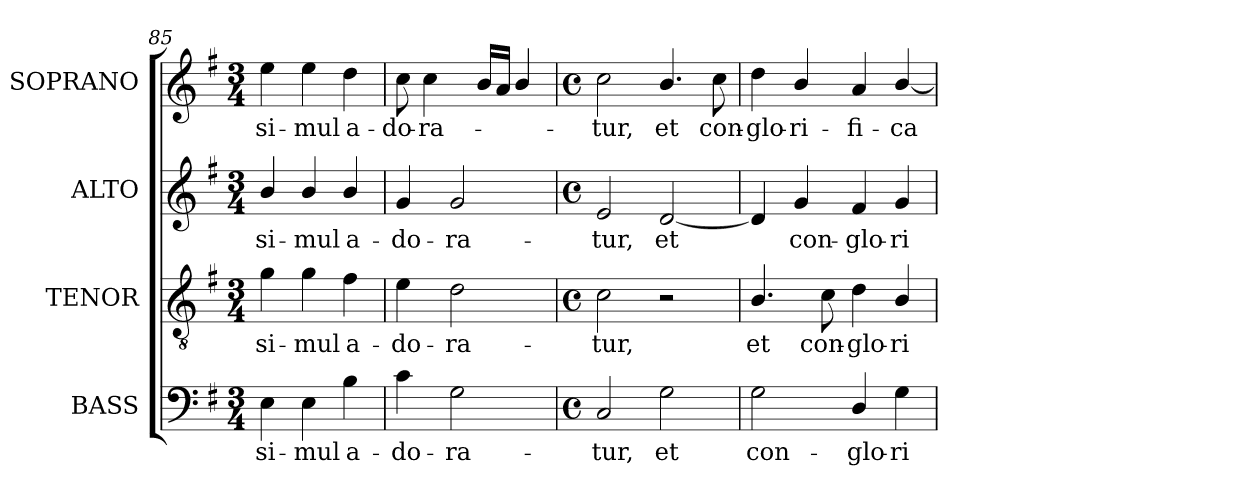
**kern	**text	**kern	**text	**kern	**text	**kern	**text
*part4	*part4	*part3	*part3	*part2	*part2	*part1	*part1
*staff4	*staff4	*staff3	*staff3	*staff2	*staff2	*staff1	*staff1
*I"BASS	*	*I"TENOR	*	*I"ALTO	*	*I"SOPRANO	*
*I'B.	*	*I'T.	*	*I'A.	*	*I'S.	*
!!LO:PB:g=z
*clefF4	*	*clefGv2	*	*clefG2	*	*clefG2	*
*	*	*ITrd7c12	*	*	*	*	*
*k[f#]	*	*k[f#]	*	*k[f#]	*	*k[f#]	*
*G:	*	*G:	*	*G:	*	*G:	*
*M3/4	*	*M3/4	*	*M3/4	*	*M3/4	*
=85	=85	=85	=85	=85	=85	=85	=85
!	!LO:LY:b:color=#000000	!	!	!	!	!	!
!	!	!	!LO:LY:b:color=#000000	!	!	!	!
!	!	!	!	!	!LO:LY:b:color=#000000	!	!
!	!	!	!	!	!	!	!LO:LY:b:color=#000000
4Ei\	si-	4Gi\	si-	4bi/	si-	4eei\	si-
!	!LO:LY:b:color=#000000	!	!	!	!	!	!
!	!	!	!LO:LY:b:color=#000000	!	!	!	!
!	!	!	!	!	!LO:LY:b:color=#000000	!	!
!	!	!	!	!	!	!	!LO:LY:b:color=#000000
4Ei\	-mul	4Gi\	-mul	4bi/	-mul	4eei\	-mul
!	!LO:LY:b:color=#000000	!	!	!	!	!	!
!	!	!	!LO:LY:b:color=#000000	!	!	!	!
!	!	!	!	!	!LO:LY:b:color=#000000	!	!
!	!	!	!	!	!	!	!LO:LY:b:color=#000000
4Bi\	a-	4F#i\	a-	4bi/	a-	4ddi\	a-
=86	=86	=86	=86	=86	=86	=86	=86
!	!LO:LY:b:color=#000000	!	!	!	!	!	!
!	!	!	!LO:LY:b:color=#000000	!	!	!	!
!	!	!	!	!	!LO:LY:b:color=#000000	!	!
!	!	!	!	!	!	!	!LO:LY:b:color=#000000
4ci\	-do-	4Ei\	-do-	4gi/	-do-	8cci\	-do-
!	!	!	!	!	!	!	!LO:LY:b:color=#000000
.	.	.	.	.	.	4cci\	-ra-
!	!LO:LY:b:color=#000000	!	!	!	!	!	!
!	!	!	!LO:LY:b:color=#000000	!	!	!	!
!	!	!	!	!	!LO:LY:b:color=#000000	!	!
2Gi\	-ra-	2Di\	-ra-	2gi/	-ra-	.	.
.	.	.	.	.	.	16bi/LL	.
.	.	.	.	.	.	16ai/JJ	.
.	.	.	.	.	.	4bi/	.
=87	=87	=87	=87	=87	=87	=87	=87
*M4/4	*	*M4/4	*	*M4/4	*	*M4/4	*
*met(c)	*	*met(c)	*	*met(c)	*	*met(c)	*
!	!LO:LY:b:color=#000000	!	!	!	!	!	!
!	!	!	!LO:LY:b:color=#000000	!	!	!	!
!	!	!	!	!	!LO:LY:b:color=#000000	!	!
!	!	!	!	!	!	!	!LO:LY:b:color=#000000
2Ci/	-tur,	2Ci\	-tur,	2ei/	-tur,	2cci\	-tur,
!	!LO:LY:b:color=#000000	!	!	!	!	!	!
!	!	!	!	!	!LO:LY:b:color=#000000	!	!
!	!	!	!	!	!	!	!LO:LY:b:color=#000000
2Gi\	et	2r	.	[2di/	et	4.bi/	et
!	!	!	!	!	!	!	!LO:LY:b:color=#000000
.	.	.	.	.	.	8cci\	con-
=88	=88	=88	=88	=88	=88	=88	=88
!	!LO:LY:b:color=#000000	!	!	!	!	!	!
!	!	!	!LO:LY:b:color=#000000	!	!	!	!
!	!	!	!	!	!	!	!LO:LY:b:color=#000000
2Gi\	con-	4.BBi/	et	4di/]	.	4ddi\	-glo-
!	!	!	!	!	!LO:LY:b:color=#000000	!	!
!	!	!	!	!	!	!	!LO:LY:b:color=#000000
.	.	.	.	4gi/	con-	4bi/	-ri-
!	!	!	!LO:LY:b:color=#000000	!	!	!	!
.	.	8Ci\	con-	.	.	.	.
!	!LO:LY:b:color=#000000	!	!	!	!	!	!
!	!	!	!LO:LY:b:color=#000000	!	!	!	!
!	!	!	!	!	!LO:LY:b:color=#000000	!	!
!	!	!	!	!	!	!	!LO:LY:b:color=#000000
4Di/	-glo-	4Di\	-glo-	4f#i/	-glo-	4ai/	-fi-
!	!LO:LY:b:color=#000000	!	!	!	!	!	!
!	!	!	!LO:LY:b:color=#000000	!	!	!	!
!	!	!	!	!	!LO:LY:b:color=#000000	!	!
!	!	!	!	!	!	!	!LO:LY:b:color=#000000
4Gi\	-ri-	4BBi/	-ri-	4gi/	-ri-	[4bi/	-ca-
=	=	=	=	=	=	=	=
*-	*-	*-	*-	*-	*-	*-	*-
